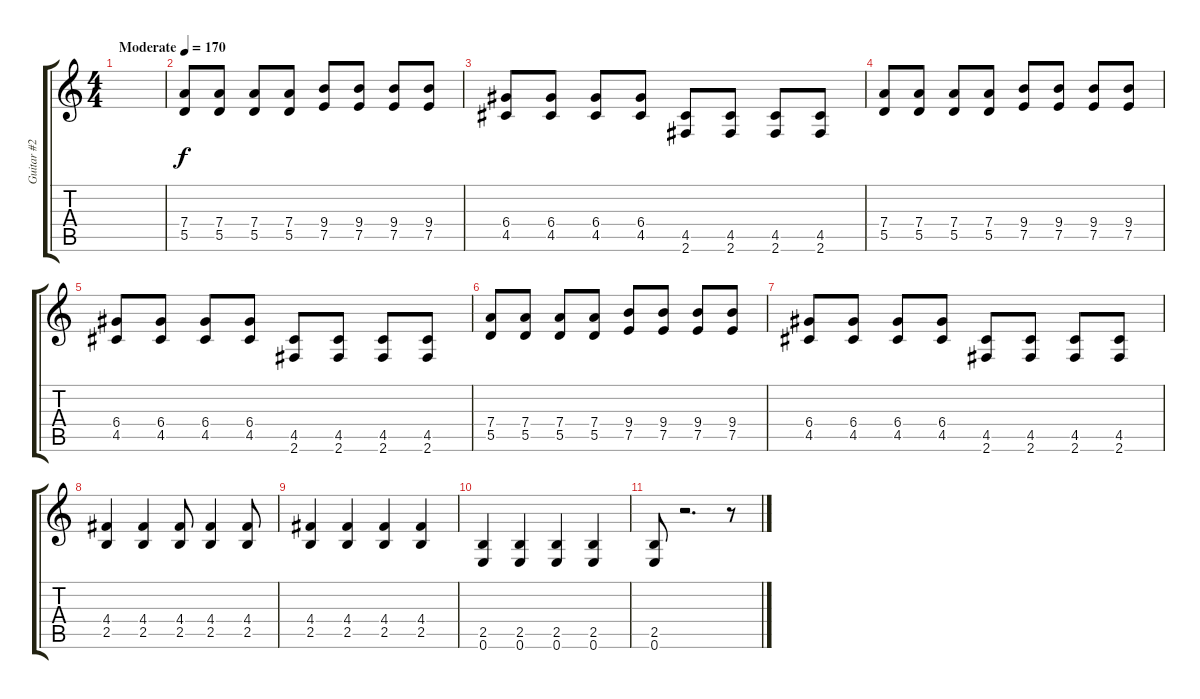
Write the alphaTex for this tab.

\track ("Guitar #2" "Guitar #2") {instrument distortionguitar}
\staff {score tabs}
\tuning (E4 B3 G3 D3 A2 E2) {hide}
\ts (4 4)
\tempo (170 "Moderate")
\clef g2
\ks c
|
(7.4 5.5).8 (7.4 5.5).8 (7.4 5.5).8 (7.4 5.5).8 (9.4 7.5).8 (9.4 7.5).8 (9.4 7.5).8 (9.4 7.5).8 |
(6.4 4.5).8 (6.4 4.5).8 (6.4 4.5).8 (6.4 4.5).8 (4.5 2.6).8 (4.5 2.6).8 (4.5 2.6).8 (4.5 2.6).8 |
(7.4 5.5).8 (7.4 5.5).8 (7.4 5.5).8 (7.4 5.5).8 (9.4 7.5).8 (9.4 7.5).8 (9.4 7.5).8 (9.4 7.5).8 |
(6.4 4.5).8 (6.4 4.5).8 (6.4 4.5).8 (6.4 4.5).8 (4.5 2.6).8 (4.5 2.6).8 (4.5 2.6).8 (4.5 2.6).8 |
(7.4 5.5).8 (7.4 5.5).8 (7.4 5.5).8 (7.4 5.5).8 (9.4 7.5).8 (9.4 7.5).8 (9.4 7.5).8 (9.4 7.5).8 |
(6.4 4.5).8 (6.4 4.5).8 (6.4 4.5).8 (6.4 4.5).8 (4.5 2.6).8 (4.5 2.6).8 (4.5 2.6).8 (4.5 2.6).8 |
(4.4 2.5).4 (4.4 2.5).4 (4.4 2.5).8 (4.4 2.5).4 (4.4 2.5).8 |
(4.4 2.5).4 (4.4 2.5).4 (4.4 2.5).4 (4.4 2.5).4 |
(2.5 0.6).4 (2.5 0.6).4 (2.5 0.6).4 (2.5 0.6).4 |
(2.5 0.6).8 r.2{d} r.8
